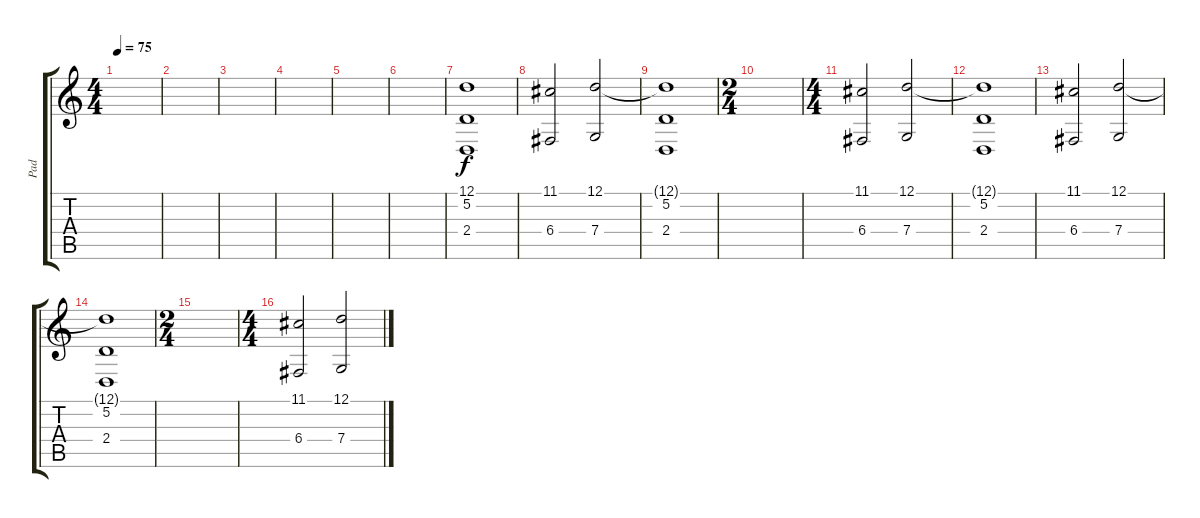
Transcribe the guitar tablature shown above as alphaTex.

\track ("Pad" "Pad") {instrument pad2warm}
\staff {score tabs}
\tuning (D4 A3 F3 C3 G2 D2) {hide}
\ts (4 4)
\tempo 75
\clef g2
\ks c
|
|
|
|
|
|
(12.1 5.2 2.4).1{volume 13} |
(11.1 6.4).2 (12.1 7.4).2 |
(12.1{t} 5.2 2.4).1 |
\ts (2 4)
|
\ts (4 4)
(11.1 6.4).2 (12.1 7.4).2 |
(12.1{t} 5.2 2.4).1 |
(11.1 6.4).2 (12.1 7.4).2 |
(12.1{t} 5.2 2.4).1 |
\ts (2 4)
|
\ts (4 4)
(11.1 6.4).2 (12.1 7.4).2
